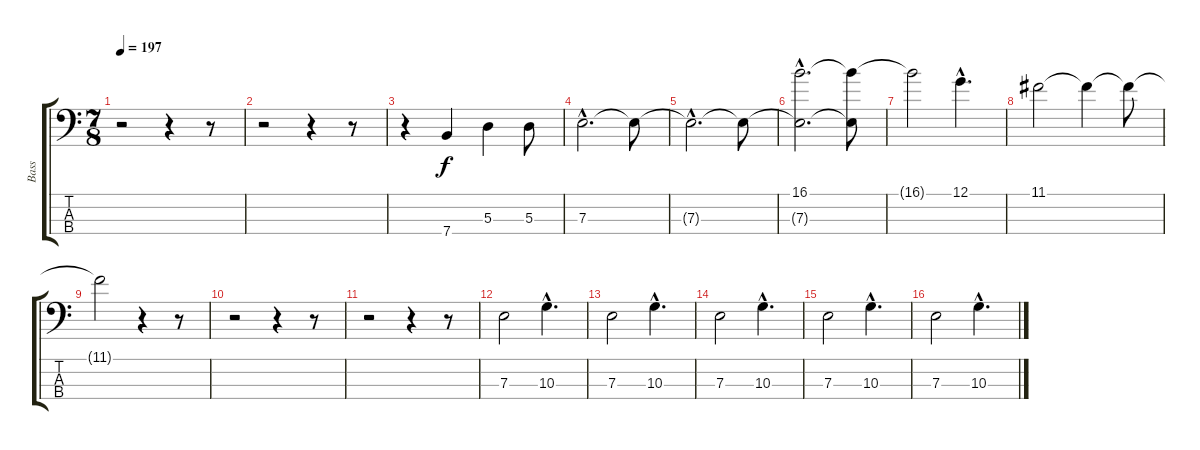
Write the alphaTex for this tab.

\track ("Bass" "Bass") {instrument electricbassfinger}
\staff {score tabs}
\tuning (G2 D2 A1 E1) {hide}
\ts (7 8)
\tempo 197
\clef f4
\ks c
r.2{dy f} r.4 r.8 |
r.2 r.4 r.8 |
r.4{volume 11} 7.4.4 5.3.4 5.3.8 |
7.3{hac}.2{d} 7.3{t}.8 |
7.3{hac t}.2{d} 7.3{t}.8 |
(16.1{hac} 7.3{hac t}).2{d} (16.1{t} 7.3{t}).8 |
16.1{t}.2 12.1{hac}.4{d} |
11.1.2 11.1{t}.4 11.1{t}.8 |
11.1{t}.2 r.4 r.8 |
r.2 r.4 r.8 |
r.2 r.4 r.8 |
7.3.2{volume 16 instrument acousticbass} 10.3{hac}.4{d} |
7.3.2{instrument acousticbass} 10.3{hac}.4{d} |
7.3.2{instrument acousticbass} 10.3{hac}.4{d} |
7.3.2{instrument acousticbass} 10.3{hac}.4{d} |
7.3.2{instrument acousticbass} 10.3{hac}.4{d}
